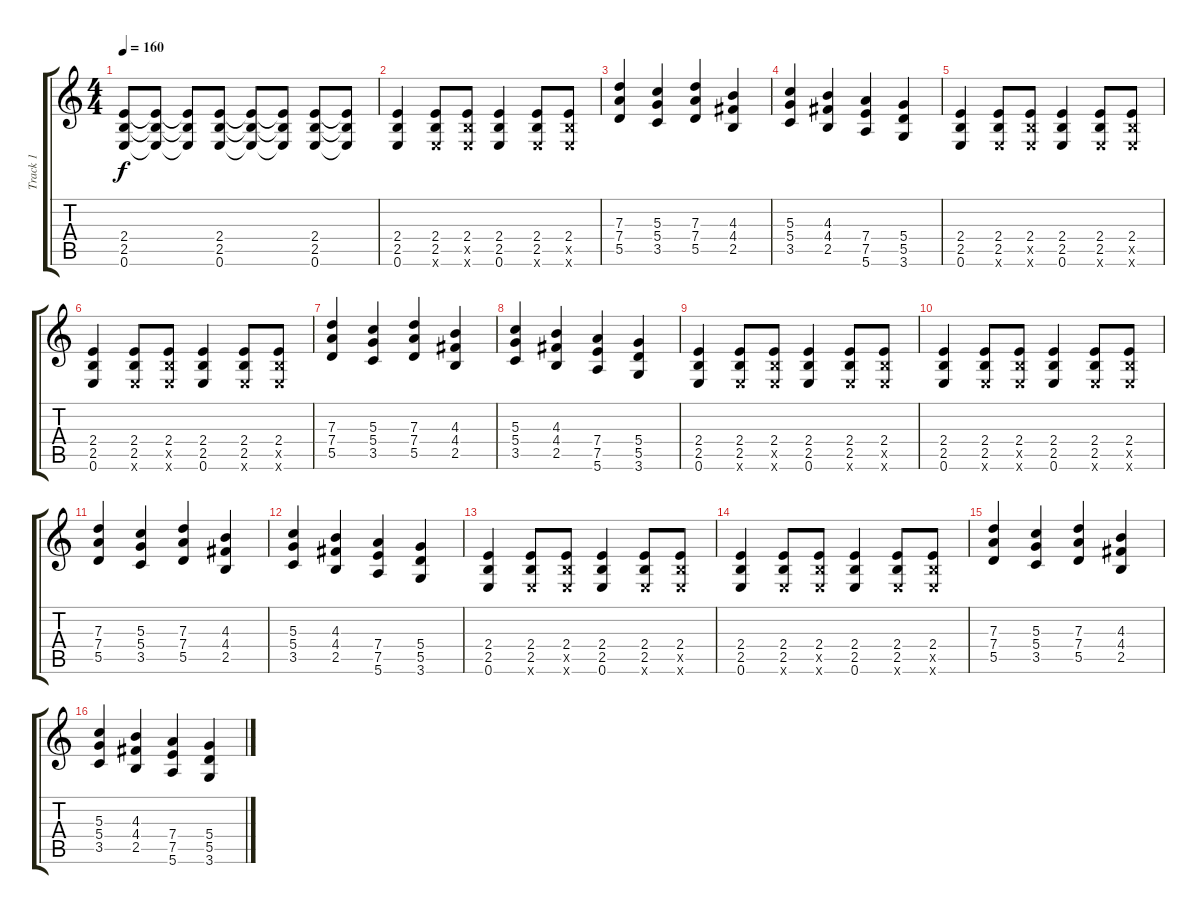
\track ("Track 1" "Track 1") {instrument acousticguitarsteel}
\staff {score tabs}
\tuning (E4 B3 G3 D3 A2 E2) {hide}
\ts (4 4)
\tempo 160
\clef g2
\ks c
(2.4 2.5 0.6).8{dy f} (2.4{t} 2.5{t} 0.6{t}).8 (2.4{t} 2.5{t} 0.6{t}).8 (2.4 2.5 0.6).8 (2.4{t} 2.5{t} 0.6{t}).8 (2.4{t} 2.5{t} 0.6{t}).8 (2.4 2.5 0.6).8 (2.4{t} 2.5{t} 0.6{t}).8 |
(2.4 2.5 0.6).4{instrument acousticguitarsteel} (2.4 2.5 0.6{x}).8 (2.4 2.5{x} 0.6{x}).8 (2.4 2.5 0.6).4 (2.4 2.5 0.6{x}).8 (2.4 2.5{x} 0.6{x}).8 |
(7.3 7.4 5.5).4 (5.3 5.4 3.5).4 (7.3 7.4 5.5).4 (4.3 4.4 2.5).4 |
(5.3 5.4 3.5).4 (4.3 4.4 2.5).4 (7.4 7.5 5.6).4 (5.4 5.5 3.6).4 |
(2.4 2.5 0.6).4 (2.4 2.5 0.6{x}).8 (2.4 2.5{x} 0.6{x}).8 (2.4 2.5 0.6).4 (2.4 2.5 0.6{x}).8 (2.4 2.5{x} 0.6{x}).8 |
(2.4 2.5 0.6).4 (2.4 2.5 0.6{x}).8 (2.4 2.5{x} 0.6{x}).8 (2.4 2.5 0.6).4 (2.4 2.5 0.6{x}).8 (2.4 2.5{x} 0.6{x}).8 |
(7.3 7.4 5.5).4 (5.3 5.4 3.5).4 (7.3 7.4 5.5).4 (4.3 4.4 2.5).4 |
(5.3 5.4 3.5).4 (4.3 4.4 2.5).4 (7.4 7.5 5.6).4 (5.4 5.5 3.6).4 |
(2.4 2.5 0.6).4 (2.4 2.5 0.6{x}).8 (2.4 2.5{x} 0.6{x}).8 (2.4 2.5 0.6).4 (2.4 2.5 0.6{x}).8 (2.4 2.5{x} 0.6{x}).8 |
(2.4 2.5 0.6).4 (2.4 2.5 0.6{x}).8 (2.4 2.5{x} 0.6{x}).8 (2.4 2.5 0.6).4 (2.4 2.5 0.6{x}).8 (2.4 2.5{x} 0.6{x}).8 |
(7.3 7.4 5.5).4 (5.3 5.4 3.5).4 (7.3 7.4 5.5).4 (4.3 4.4 2.5).4 |
(5.3 5.4 3.5).4 (4.3 4.4 2.5).4 (7.4 7.5 5.6).4 (5.4 5.5 3.6).4 |
(2.4 2.5 0.6).4 (2.4 2.5 0.6{x}).8 (2.4 2.5{x} 0.6{x}).8 (2.4 2.5 0.6).4 (2.4 2.5 0.6{x}).8 (2.4 2.5{x} 0.6{x}).8 |
(2.4 2.5 0.6).4 (2.4 2.5 0.6{x}).8 (2.4 2.5{x} 0.6{x}).8 (2.4 2.5 0.6).4 (2.4 2.5 0.6{x}).8 (2.4 2.5{x} 0.6{x}).8 |
(7.3 7.4 5.5).4 (5.3 5.4 3.5).4 (7.3 7.4 5.5).4 (4.3 4.4 2.5).4 |
(5.3 5.4 3.5).4 (4.3 4.4 2.5).4 (7.4 7.5 5.6).4 (5.4 5.5 3.6).4
